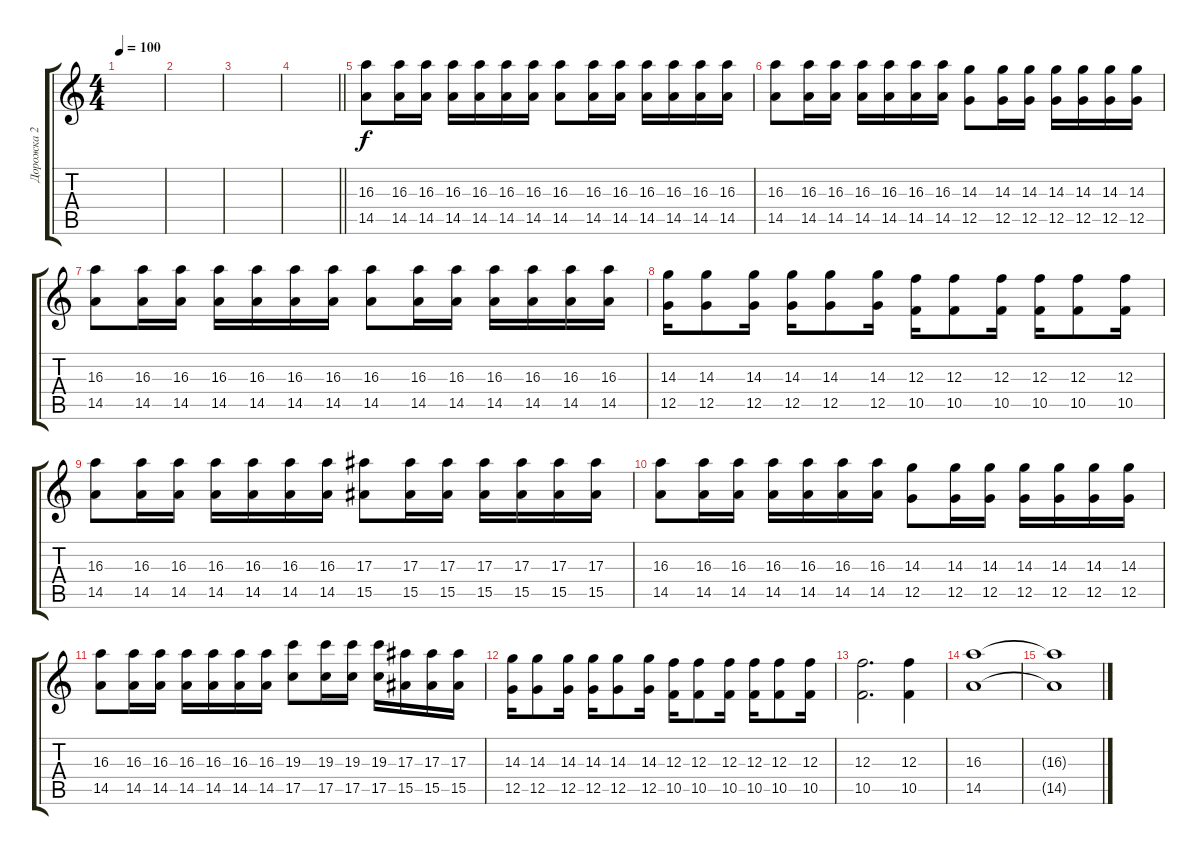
\track ("Дорожка 2" "Дорожка 2") {instrument distortionguitar}
\staff {score tabs}
\tuning (D4 A3 F3 C3 G2 C2) {hide}
\ts (4 4)
\tempo 100
\clef g2
\ks c
|
|
|
\barLineRight lightlight
|
\section ("" "")
(16.3 14.5).8 (16.3 14.5).16 (16.3 14.5).16 (16.3 14.5).16 (16.3 14.5).16 (16.3 14.5).16 (16.3 14.5).16 (16.3 14.5).8 (16.3 14.5).16 (16.3 14.5).16 (16.3 14.5).16 (16.3 14.5).16 (16.3 14.5).16 (16.3 14.5).16 |
(16.3 14.5).8 (16.3 14.5).16 (16.3 14.5).16 (16.3 14.5).16 (16.3 14.5).16 (16.3 14.5).16 (16.3 14.5).16 (14.3 12.5).8 (14.3 12.5).16 (14.3 12.5).16 (14.3 12.5).16 (14.3 12.5).16 (14.3 12.5).16 (14.3 12.5).16 |
(16.3 14.5).8 (16.3 14.5).16 (16.3 14.5).16 (16.3 14.5).16 (16.3 14.5).16 (16.3 14.5).16 (16.3 14.5).16 (16.3 14.5).8 (16.3 14.5).16 (16.3 14.5).16 (16.3 14.5).16 (16.3 14.5).16 (16.3 14.5).16 (16.3 14.5).16 |
(14.3 12.5).16 (14.3 12.5).8 (14.3 12.5).16 (14.3 12.5).16 (14.3 12.5).8 (14.3 12.5).16 (12.3 10.5).16 (12.3 10.5).8 (12.3 10.5).16 (12.3 10.5).16 (12.3 10.5).8 (12.3 10.5).16 |
(16.3 14.5).8 (16.3 14.5).16 (16.3 14.5).16 (16.3 14.5).16 (16.3 14.5).16 (16.3 14.5).16 (16.3 14.5).16 (17.3 15.5).8 (17.3 15.5).16 (17.3 15.5).16 (17.3 15.5).16 (17.3 15.5).16 (17.3 15.5).16 (17.3 15.5).16 |
(16.3 14.5).8 (16.3 14.5).16 (16.3 14.5).16 (16.3 14.5).16 (16.3 14.5).16 (16.3 14.5).16 (16.3 14.5).16 (14.3 12.5).8 (14.3 12.5).16 (14.3 12.5).16 (14.3 12.5).16 (14.3 12.5).16 (14.3 12.5).16 (14.3 12.5).16 |
(16.3 14.5).8 (16.3 14.5).16 (16.3 14.5).16 (16.3 14.5).16 (16.3 14.5).16 (16.3 14.5).16 (16.3 14.5).16 (19.3 17.5).8 (19.3 17.5).16 (19.3 17.5).16 (19.3 17.5).16 (17.3 15.5).16 (17.3 15.5).16 (17.3 15.5).16 |
(14.3 12.5).16 (14.3 12.5).8 (14.3 12.5).16 (14.3 12.5).16 (14.3 12.5).8 (14.3 12.5).16 (12.3 10.5).16 (12.3 10.5).8 (12.3 10.5).16 (12.3 10.5).16 (12.3 10.5).8 (12.3 10.5).16 |
(12.3 10.5).2{d} (12.3 10.5).4 |
(16.3 14.5).1 |
(16.3{t} 14.5{t}).1
